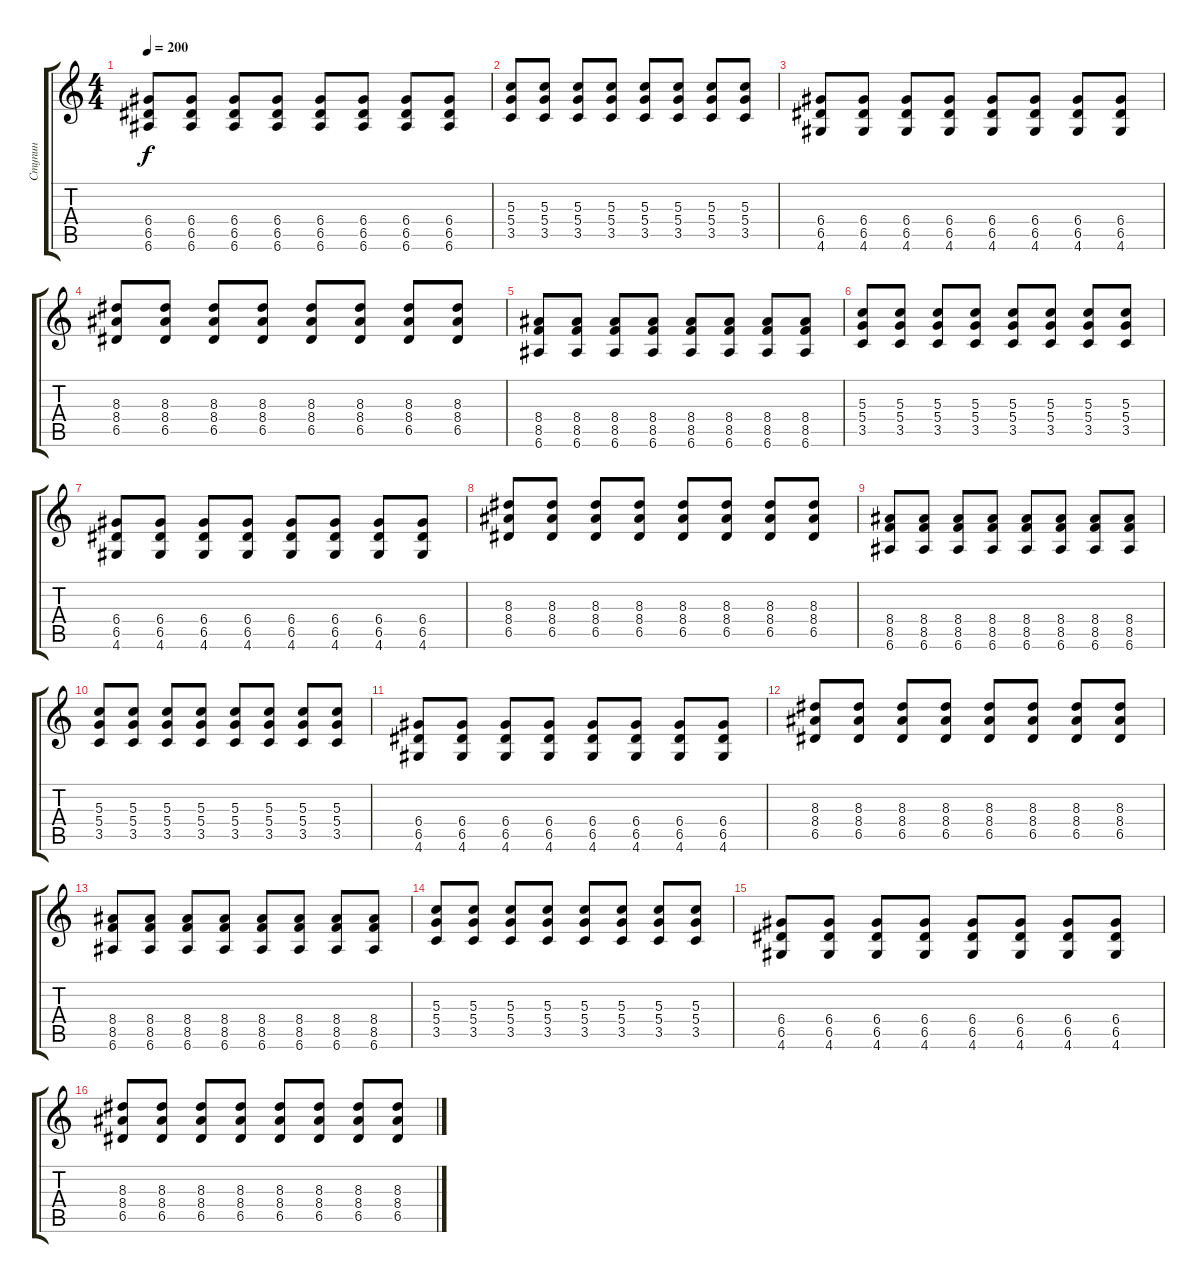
\track ("Ступин" "Ступин") {instrument distortionguitar}
\staff {score tabs}
\tuning (E4 B3 G3 D3 A2 E2) {hide}
\ts (4 4)
\tempo 200
\clef g2
\ks c
(6.4 6.5 6.6).8{dy f} (6.4 6.5 6.6).8 (6.4 6.5 6.6).8 (6.4 6.5 6.6).8 (6.4 6.5 6.6).8 (6.4 6.5 6.6).8 (6.4 6.5 6.6).8 (6.4 6.5 6.6).8 |
(5.3 5.4 3.5).8 (5.3 5.4 3.5).8 (5.3 5.4 3.5).8 (5.3 5.4 3.5).8 (5.3 5.4 3.5).8 (5.3 5.4 3.5).8 (5.3 5.4 3.5).8 (5.3 5.4 3.5).8 |
(6.4 6.5 4.6).8 (6.4 6.5 4.6).8 (6.4 6.5 4.6).8 (6.4 6.5 4.6).8 (6.4 6.5 4.6).8 (6.4 6.5 4.6).8 (6.4 6.5 4.6).8 (6.4 6.5 4.6).8 |
(8.3 8.4 6.5).8 (8.3 8.4 6.5).8 (8.3 8.4 6.5).8 (8.3 8.4 6.5).8 (8.3 8.4 6.5).8 (8.3 8.4 6.5).8 (8.3 8.4 6.5).8 (8.3 8.4 6.5).8 |
(8.4 8.5 6.6).8 (8.4 8.5 6.6).8 (8.4 8.5 6.6).8 (8.4 8.5 6.6).8 (8.4 8.5 6.6).8 (8.4 8.5 6.6).8 (8.4 8.5 6.6).8 (8.4 8.5 6.6).8 |
(5.3 5.4 3.5).8 (5.3 5.4 3.5).8 (5.3 5.4 3.5).8 (5.3 5.4 3.5).8 (5.3 5.4 3.5).8 (5.3 5.4 3.5).8 (5.3 5.4 3.5).8 (5.3 5.4 3.5).8 |
(6.4 6.5 4.6).8 (6.4 6.5 4.6).8 (6.4 6.5 4.6).8 (6.4 6.5 4.6).8 (6.4 6.5 4.6).8 (6.4 6.5 4.6).8 (6.4 6.5 4.6).8 (6.4 6.5 4.6).8 |
(8.3 8.4 6.5).8 (8.3 8.4 6.5).8 (8.3 8.4 6.5).8 (8.3 8.4 6.5).8 (8.3 8.4 6.5).8 (8.3 8.4 6.5).8 (8.3 8.4 6.5).8 (8.3 8.4 6.5).8 |
(8.4 8.5 6.6).8 (8.4 8.5 6.6).8 (8.4 8.5 6.6).8 (8.4 8.5 6.6).8 (8.4 8.5 6.6).8 (8.4 8.5 6.6).8 (8.4 8.5 6.6).8 (8.4 8.5 6.6).8 |
(5.3 5.4 3.5).8 (5.3 5.4 3.5).8 (5.3 5.4 3.5).8 (5.3 5.4 3.5).8 (5.3 5.4 3.5).8 (5.3 5.4 3.5).8 (5.3 5.4 3.5).8 (5.3 5.4 3.5).8 |
(6.4 6.5 4.6).8 (6.4 6.5 4.6).8 (6.4 6.5 4.6).8 (6.4 6.5 4.6).8 (6.4 6.5 4.6).8 (6.4 6.5 4.6).8 (6.4 6.5 4.6).8 (6.4 6.5 4.6).8 |
(8.3 8.4 6.5).8 (8.3 8.4 6.5).8 (8.3 8.4 6.5).8 (8.3 8.4 6.5).8 (8.3 8.4 6.5).8 (8.3 8.4 6.5).8 (8.3 8.4 6.5).8 (8.3 8.4 6.5).8 |
(8.4 8.5 6.6).8 (8.4 8.5 6.6).8 (8.4 8.5 6.6).8 (8.4 8.5 6.6).8 (8.4 8.5 6.6).8 (8.4 8.5 6.6).8 (8.4 8.5 6.6).8 (8.4 8.5 6.6).8 |
(5.3 5.4 3.5).8 (5.3 5.4 3.5).8 (5.3 5.4 3.5).8 (5.3 5.4 3.5).8 (5.3 5.4 3.5).8 (5.3 5.4 3.5).8 (5.3 5.4 3.5).8 (5.3 5.4 3.5).8 |
(6.4 6.5 4.6).8 (6.4 6.5 4.6).8 (6.4 6.5 4.6).8 (6.4 6.5 4.6).8 (6.4 6.5 4.6).8 (6.4 6.5 4.6).8 (6.4 6.5 4.6).8 (6.4 6.5 4.6).8 |
(8.3 8.4 6.5).8 (8.3 8.4 6.5).8 (8.3 8.4 6.5).8 (8.3 8.4 6.5).8 (8.3 8.4 6.5).8 (8.3 8.4 6.5).8 (8.3 8.4 6.5).8 (8.3 8.4 6.5).8
